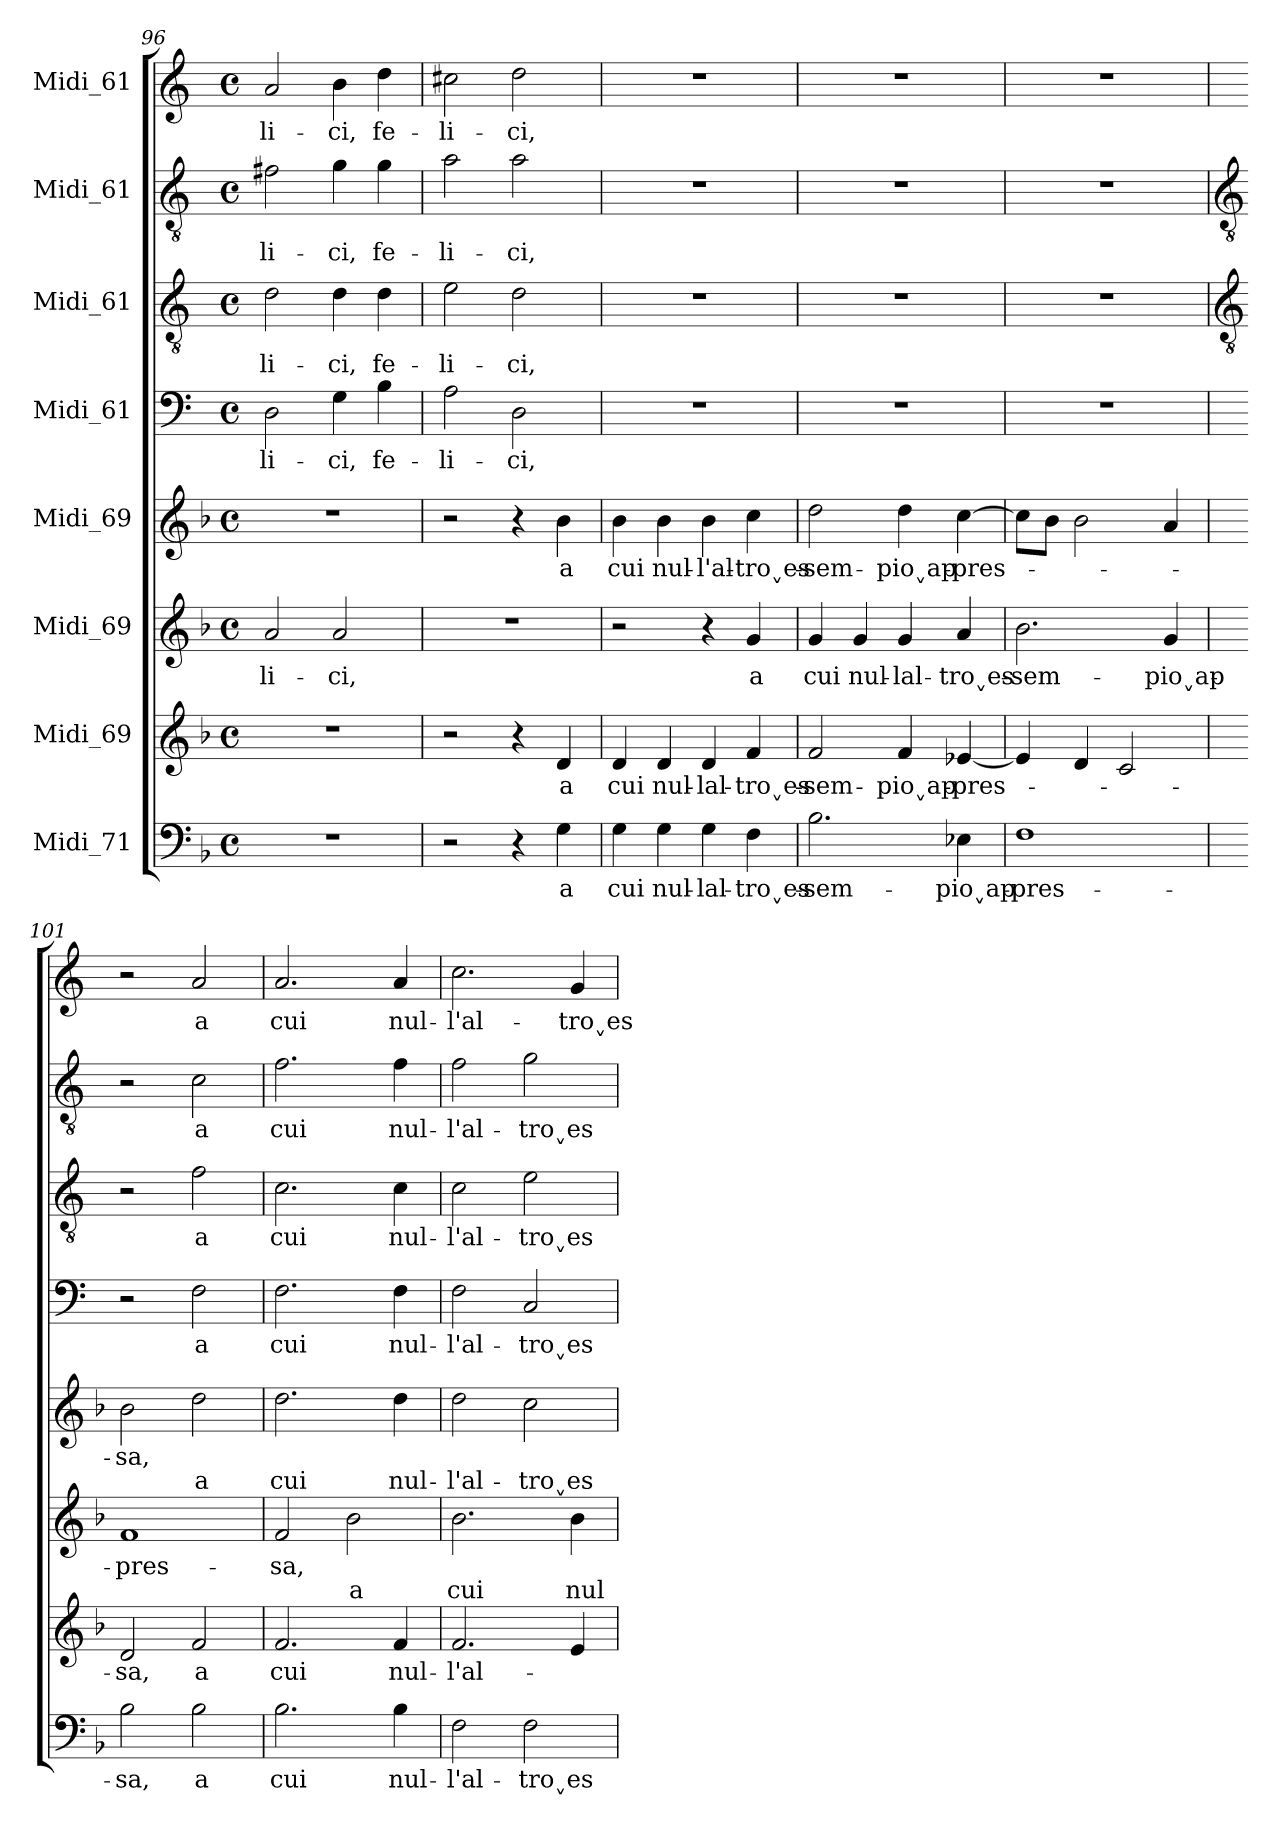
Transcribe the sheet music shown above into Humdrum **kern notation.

**kern	**text	**kern	**text	**kern	**text	**text	**kern	**text	**text	**kern	**text	**kern	**text	**kern	**text	**kern	**text
*part8	*part8	*part7	*part7	*part6	*part6	*part6	*part5	*part5	*part5	*part4	*part4	*part3	*part3	*part2	*part2	*part1	*part1
*staff8	*staff8	*staff7	*staff7	*staff6	*staff6	*staff6	*staff5	*staff5	*staff5	*staff4	*staff4	*staff3	*staff3	*staff2	*staff2	*staff1	*staff1
*I"Midi_71	*	*I"Midi_69	*	*I"Midi_69	*	*	*I"Midi_69	*	*	*I"Midi_61	*	*I"Midi_61	*	*I"Midi_61	*	*I"Midi_61	*
!!LO:LB:g=z
*clefF4	*	*clefG2	*	*clefG2	*	*	*clefG2	*	*	*clefF4	*	*clefGv2	*	*clefGv2	*	*clefG2	*
*	*	*	*	*	*	*	*	*	*	*ITrd4c7	*	*ITrd4c7	*	*ITrd4c7	*	*ITrd4c7	*
*k[b-]	*	*k[b-]	*	*k[b-]	*	*	*k[b-]	*	*	*k[b-]	*	*k[b-]	*	*k[b-]	*	*k[b-]	*
*F:	*	*F:	*	*F:	*	*	*F:	*	*	*F:	*	*F:	*	*F:	*	*F:	*
*M4/4	*	*M4/4	*	*M4/4	*	*	*M4/4	*	*	*M4/4	*	*M4/4	*	*M4/4	*	*M4/4	*
*met(c)	*	*met(c)	*	*met(c)	*	*	*met(c)	*	*	*met(c)	*	*met(c)	*	*met(c)	*	*met(c)	*
=96	=96	=96	=96	=96	=96	=96	=96	=96	=96	=96	=96	=96	=96	=96	=96	=96	=96
!	!	!	!	!	!LO:LY:b	!	!	!	!	!	!LO:LY:b	!	!LO:LY:b	!	!LO:LY:b	!	!LO:LY:b
1r	.	1r	.	2a	-li-	.	1r	.	.	2GG	-li-	2G	-li-	2Bn	-li-	2d	-li-
!	!	!	!	!	!LO:LY:b	!	!	!	!	!	!LO:LY:b	!	!LO:LY:b	!	!LO:LY:b	!	!LO:LY:b
.	.	.	.	2a	-ci,	.	.	.	.	4C	-ci,	4G	-ci,	4c	-ci,	4e	-ci,
!	!	!	!	!	!	!	!	!	!	!	!LO:LY:b	!	!LO:LY:b	!	!LO:LY:b	!	!LO:LY:b
.	.	.	.	.	.	.	.	.	.	4E	fe-	4G	fe-	4c	fe-	4g	fe-
!!LO:LB:g=z
=97	=97	=97	=97	=97	=97	=97	=97	=97	=97	=97	=97	=97	=97	=97	=97	=97	=97
!	!	!	!	!	!	!	!	!	!	!	!LO:LY:b	!	!LO:LY:b	!	!LO:LY:b	!	!LO:LY:b
2r	.	2r	.	1r	.	.	2r	.	.	2D	-li-	2A	-li-	2d	-li-	2f#X	-li-
!	!	!	!	!	!	!	!	!	!	!	!LO:LY:b	!	!LO:LY:b	!	!LO:LY:b	!	!LO:LY:b
4r	.	4r	.	.	.	.	4r	.	.	2GG	-ci,	2G	-ci,	2d	-ci,	2g	-ci,
!	!LO:LY:b	!	!LO:LY:b	!	!	!	!	!LO:LY:b	!	!	!	!	!	!	!	!	!
4G	a	4d	a	.	.	.	4b-	a	.	.	.	.	.	.	.	.	.
=98	=98	=98	=98	=98	=98	=98	=98	=98	=98	=98	=98	=98	=98	=98	=98	=98	=98
!	!LO:LY:b	!	!LO:LY:b	!	!	!	!	!LO:LY:b	!	!	!	!	!	!	!	!	!
4G	cui	4d	cui	2r	.	.	4b-	cui	.	1r	.	1r	.	1r	.	1r	.
!	!LO:LY:b	!	!LO:LY:b	!	!	!	!	!LO:LY:b	!	!	!	!	!	!	!	!	!
4G	nul-	4d	nul-	.	.	.	4b-	nul-	.	.	.	.	.	.	.	.	.
!	!LO:LY:b	!	!LO:LY:b	!	!	!	!	!LO:LY:b	!	!	!	!	!	!	!	!	!
4G	-lal-	4d	-lal-	4r	.	.	4b-	-l'al-	.	.	.	.	.	.	.	.	.
!	!LO:LY:b	!	!LO:LY:b	!	!LO:LY:b	!	!	!LO:LY:b	!	!	!	!	!	!	!	!	!
4F	-troˬes-	4f	-troˬes-	4g	a	.	4cc	-troˬes-	.	.	.	.	.	.	.	.	.
=99	=99	=99	=99	=99	=99	=99	=99	=99	=99	=99	=99	=99	=99	=99	=99	=99	=99
!	!LO:LY:b	!	!LO:LY:b	!	!LO:LY:b	!	!	!LO:LY:b	!	!	!	!	!	!	!	!	!
2.B-	-sem-	2f	-sem-	4g	cui	.	2dd	-sem-	.	1r	.	1r	.	1r	.	1r	.
!	!	!	!	!	!LO:LY:b	!	!	!	!	!	!	!	!	!	!	!	!
.	.	.	.	4g	nul-	.	.	.	.	.	.	.	.	.	.	.	.
!	!	!	!LO:LY:b	!	!LO:LY:b	!	!	!LO:LY:b	!	!	!	!	!	!	!	!	!
.	.	4f	-pioˬap-	4g	-lal-	.	4dd	-pioˬap-	.	.	.	.	.	.	.	.	.
!	!LO:LY:b	!	!LO:LY:b	!	!LO:LY:b	!	!	!LO:LY:b	!	!	!	!	!	!	!	!	!
4E-X	-pioˬap-	[4e-X	-pres-	4a	-troˬes-	.	[4cc	-pres-	.	.	.	.	.	.	.	.	.
=100	=100	=100	=100	=100	=100	=100	=100	=100	=100	=100	=100	=100	=100	=100	=100	=100	=100
!	!LO:LY:b	!	!	!	!LO:LY:b	!	!	!	!	!	!	!	!	!	!	!	!
1F	-pres-	4e-]	.	2.b-	-sem-	.	8ccL]	.	.	1r	.	1r	.	1r	.	1r	.
.	.	.	.	.	.	.	8b-J	.	.	.	.	.	.	.	.	.	.
.	.	4d	.	.	.	.	2b-	.	.	.	.	.	.	.	.	.	.
.	.	2c	.	.	.	.	.	.	.	.	.	.	.	.	.	.	.
!	!	!	!	!	!LO:LY:b	!	!	!	!	!	!	!	!	!	!	!	!
.	.	.	.	4g	-pioˬap-	.	4a	.	.	.	.	.	.	.	.	.	.
!!LO:LB:g=z
=101	=101	=101	=101	=101	=101	=101	=101	=101	=101	=101	=101	=101	=101	=101	=101	=101	=101
*	*	*	*	*	*	*	*	*	*	*	*	*clefGv2	*	*clefGv2	*	*	*
!	!LO:LY:b	!	!LO:LY:b	!	!LO:LY:b	!	!	!LO:LY:b	!	!	!	!	!	!	!	!	!
2B-	-sa,	2d	-sa,	1f	-pres-	.	2b-	-sa,	.	2r	.	2r	.	2r	.	2r	.
!	!LO:LY:b	!	!LO:LY:b	!	!	!	!	!	!LO:LY:b	!	!LO:LY:b	!	!LO:LY:b	!	!LO:LY:b	!	!LO:LY:b
2B-	a	2f	a	.	.	.	2dd	.	a	2BB-	a	2B-	a	2F	a	2d	a
!!LO:LB:g=z
=102	=102	=102	=102	=102	=102	=102	=102	=102	=102	=102	=102	=102	=102	=102	=102	=102	=102
!	!LO:LY:b	!	!LO:LY:b	!	!LO:LY:b	!	!	!	!LO:LY:b	!	!LO:LY:b	!	!LO:LY:b	!	!LO:LY:b	!	!LO:LY:b
2.B-	cui	2.f	cui	2f	-sa,	.	2.dd	.	cui	2.BB-	cui	2.F	cui	2.B-	cui	2.d	cui
!	!	!	!	!	!	!LO:LY:b	!	!	!	!	!	!	!	!	!	!	!
.	.	.	.	2b-	.	a	.	.	.	.	.	.	.	.	.	.	.
!	!LO:LY:b	!	!LO:LY:b	!	!	!	!	!	!LO:LY:b	!	!LO:LY:b	!	!LO:LY:b	!	!LO:LY:b	!	!LO:LY:b
4B-	nul-	4f	nul-	.	.	.	4dd	.	nul-	4BB-	nul-	4F	nul-	4B-	nul-	4d	nul-
=103	=103	=103	=103	=103	=103	=103	=103	=103	=103	=103	=103	=103	=103	=103	=103	=103	=103
!	!LO:LY:b	!	!LO:LY:b	!	!	!LO:LY:b	!	!	!LO:LY:b	!	!LO:LY:b	!	!LO:LY:b	!	!LO:LY:b	!	!LO:LY:b
2F	-l'al-	2.f	-l'al-	2.b-	.	cui	2dd	.	-l'al-	2BB-	-l'al-	2F	-l'al-	2B-	-l'al-	2.f	-l'al-
!	!LO:LY:b	!	!	!	!	!	!	!	!LO:LY:b	!	!LO:LY:b	!	!LO:LY:b	!	!LO:LY:b	!	!
2F	-troˬes-	.	.	.	.	.	2cc	.	-troˬes-	2FF	-troˬes-	2A	-troˬes-	2c	-troˬes-	.	.
!	!	!	!	!	!	!LO:LY:b	!	!	!	!	!	!	!	!	!	!	!LO:LY:b
.	.	4e	.	4b-	.	nul-	.	.	.	.	.	.	.	.	.	4c	-troˬes-
=	=	=	=	=	=	=	=	=	=	=	=	=	=	=	=	=	=
*-	*-	*-	*-	*-	*-	*-	*-	*-	*-	*-	*-	*-	*-	*-	*-	*-	*-
